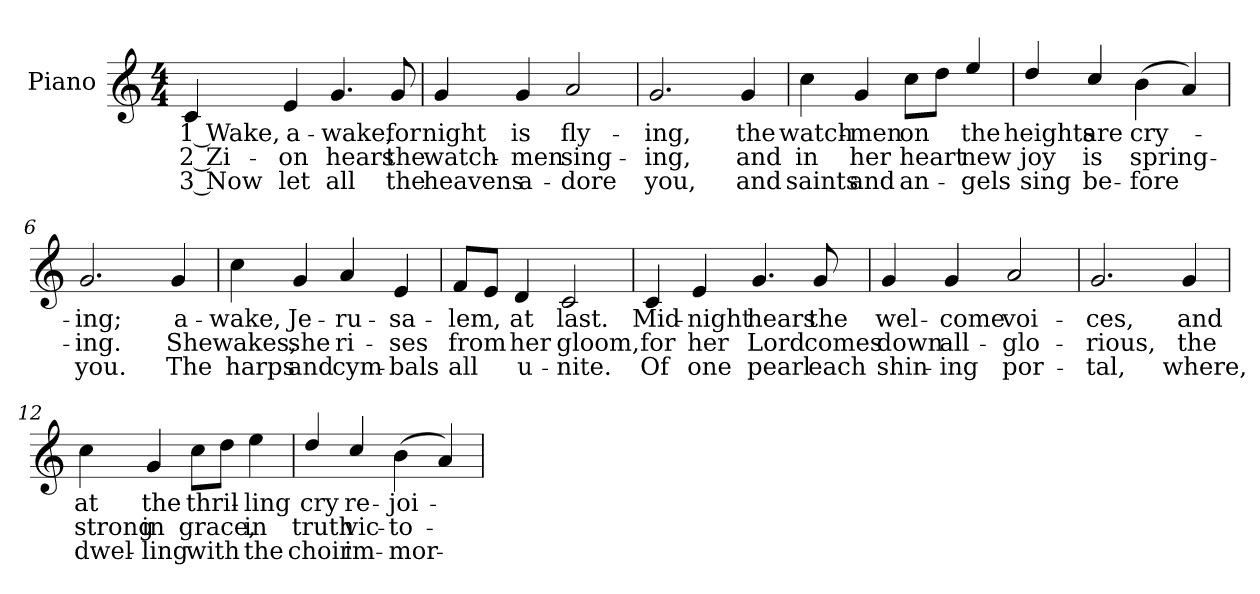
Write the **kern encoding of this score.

**kern	**text	**text	**text
*part1	*part1	*part1	*part1
*staff1	*staff1	*staff1	*staff1
*I"Piano	*	*	*
*I'Pno.	*	*	*
!!LO:PB:g=z
*clefG2	*	*	*
*k[]	*	*	*
*C:	*	*	*
*M4/4	*	*	*
=1	=1	=1	=1
!	!LO:LY:b:color=#000000	!LO:LY:b:color=#000000	!LO:LY:b:color=#000000
4ci/	1 Wake,	2 Zi-	3 Now
!	!LO:LY:b:color=#000000	!LO:LY:b:color=#000000	!LO:LY:b:color=#000000
4ei/	a-	-on	let
!	!LO:LY:b:color=#000000	!LO:LY:b:color=#000000	!LO:LY:b:color=#000000
4.gi/	-wake,	hears	all
!	!LO:LY:b:color=#000000	!LO:LY:b:color=#000000	!LO:LY:b:color=#000000
8gi/	for	the	the
=2	=2	=2	=2
!	!LO:LY:b:color=#000000	!LO:LY:b:color=#000000	!LO:LY:b:color=#000000
4gi/	night	watch-	heavens
!	!LO:LY:b:color=#000000	!LO:LY:b:color=#000000	!LO:LY:b:color=#000000
4gi/	is	-men	a-
!	!LO:LY:b:color=#000000	!LO:LY:b:color=#000000	!LO:LY:b:color=#000000
2ai/	fly-	sing-	-dore
=3	=3	=3	=3
!	!LO:LY:b:color=#000000	!LO:LY:b:color=#000000	!LO:LY:b:color=#000000
2.gi/	-ing,	-ing,	you,
!	!LO:LY:b:color=#000000	!LO:LY:b:color=#000000	!LO:LY:b:color=#000000
4gi/	the	and	and
!!LO:LB:g=z
=4	=4	=4	=4
!	!LO:LY:b:color=#000000	!LO:LY:b:color=#000000	!LO:LY:b:color=#000000
4cci\	watch-	in	saints
!	!LO:LY:b:color=#000000	!LO:LY:b:color=#000000	!LO:LY:b:color=#000000
4gi/	-men	her	and
!	!LO:LY:b:color=#000000	!LO:LY:b:color=#000000	!LO:LY:b:color=#000000
8cci\L	on	heart	an-
8ddi\J	.	.	.
!	!LO:LY:b:color=#000000	!LO:LY:b:color=#000000	!LO:LY:b:color=#000000
4eei/	the	new	-gels
=5	=5	=5	=5
!	!LO:LY:b:color=#000000	!LO:LY:b:color=#000000	!LO:LY:b:color=#000000
4ddi/	heights	joy	sing
!	!LO:LY:b:color=#000000	!LO:LY:b:color=#000000	!LO:LY:b:color=#000000
4cci/	are	is	be-
!	!LO:LY:b:color=#000000	!LO:LY:b:color=#000000	!LO:LY:b:color=#000000
(4bi\	cry-	spring-	-fore
4ai/)	.	.	.
=6	=6	=6	=6
!	!LO:LY:b:color=#000000	!LO:LY:b:color=#000000	!LO:LY:b:color=#000000
2.gi/	-ing;	-ing.	you.
!	!LO:LY:b:color=#000000	!LO:LY:b:color=#000000	!LO:LY:b:color=#000000
4gi/	a-	She	The
!!LO:LB:g=z
=7	=7	=7	=7
!	!LO:LY:b:color=#000000	!LO:LY:b:color=#000000	!LO:LY:b:color=#000000
4cci\	-wake,	wakes,	harps
!	!LO:LY:b:color=#000000	!LO:LY:b:color=#000000	!LO:LY:b:color=#000000
4gi/	Je-	she	and
!	!LO:LY:b:color=#000000	!LO:LY:b:color=#000000	!LO:LY:b:color=#000000
4ai/	-ru-	ri-	cym-
!	!LO:LY:b:color=#000000	!LO:LY:b:color=#000000	!LO:LY:b:color=#000000
4ei/	-sa-	-ses	-bals
=8	=8	=8	=8
!	!LO:LY:b:color=#000000	!LO:LY:b:color=#000000	!LO:LY:b:color=#000000
8fi/L	-lem,	from	all
8ei/J	.	.	.
!	!LO:LY:b:color=#000000	!LO:LY:b:color=#000000	!LO:LY:b:color=#000000
4di/	at	her	u-
!	!LO:LY:b:color=#000000	!LO:LY:b:color=#000000	!LO:LY:b:color=#000000
2ci/	last.	gloom,	-nite.
=9	=9	=9	=9
!	!LO:LY:b:color=#000000	!LO:LY:b:color=#000000	!LO:LY:b:color=#000000
4ci/	Mid-	for	Of
!	!LO:LY:b:color=#000000	!LO:LY:b:color=#000000	!LO:LY:b:color=#000000
4ei/	-night	her	one
!	!LO:LY:b:color=#000000	!LO:LY:b:color=#000000	!LO:LY:b:color=#000000
4.gi/	hears	Lord	pearl
!	!LO:LY:b:color=#000000	!LO:LY:b:color=#000000	!LO:LY:b:color=#000000
8gi/	the	comes	each
!!LO:LB:g=z
=10	=10	=10	=10
!	!LO:LY:b:color=#000000	!LO:LY:b:color=#000000	!LO:LY:b:color=#000000
4gi/	wel-	down	shin-
!	!LO:LY:b:color=#000000	!LO:LY:b:color=#000000	!LO:LY:b:color=#000000
4gi/	-come	all-	-ing
!	!LO:LY:b:color=#000000	!LO:LY:b:color=#000000	!LO:LY:b:color=#000000
2ai/	voi-	-glo-	por-
=11	=11	=11	=11
!	!LO:LY:b:color=#000000	!LO:LY:b:color=#000000	!LO:LY:b:color=#000000
2.gi/	-ces,	-rious,	-tal,
!	!LO:LY:b:color=#000000	!LO:LY:b:color=#000000	!LO:LY:b:color=#000000
4gi/	and	the	where,
=12	=12	=12	=12
!	!LO:LY:b:color=#000000	!LO:LY:b:color=#000000	!LO:LY:b:color=#000000
4cci\	at	strong	dwel-
!	!LO:LY:b:color=#000000	!LO:LY:b:color=#000000	!LO:LY:b:color=#000000
4gi/	the	in	-ling
!	!LO:LY:b:color=#000000	!LO:LY:b:color=#000000	!LO:LY:b:color=#000000
8cci\L	thril-	grace,	with
8ddi\J	.	.	.
!	!LO:LY:b:color=#000000	!LO:LY:b:color=#000000	!LO:LY:b:color=#000000
4eei\	-ling	in	the
=13	=13	=13	=13
!	!LO:LY:b:color=#000000	!LO:LY:b:color=#000000	!LO:LY:b:color=#000000
4ddi/	cry	truth	choir
!	!LO:LY:b:color=#000000	!LO:LY:b:color=#000000	!LO:LY:b:color=#000000
4cci/	re-	vic-	im-
!	!LO:LY:b:color=#000000	!LO:LY:b:color=#000000	!LO:LY:b:color=#000000
(4bi\	-joi-	-to-	-mor-
4ai/)	.	.	.
=	=	=	=
*-	*-	*-	*-
